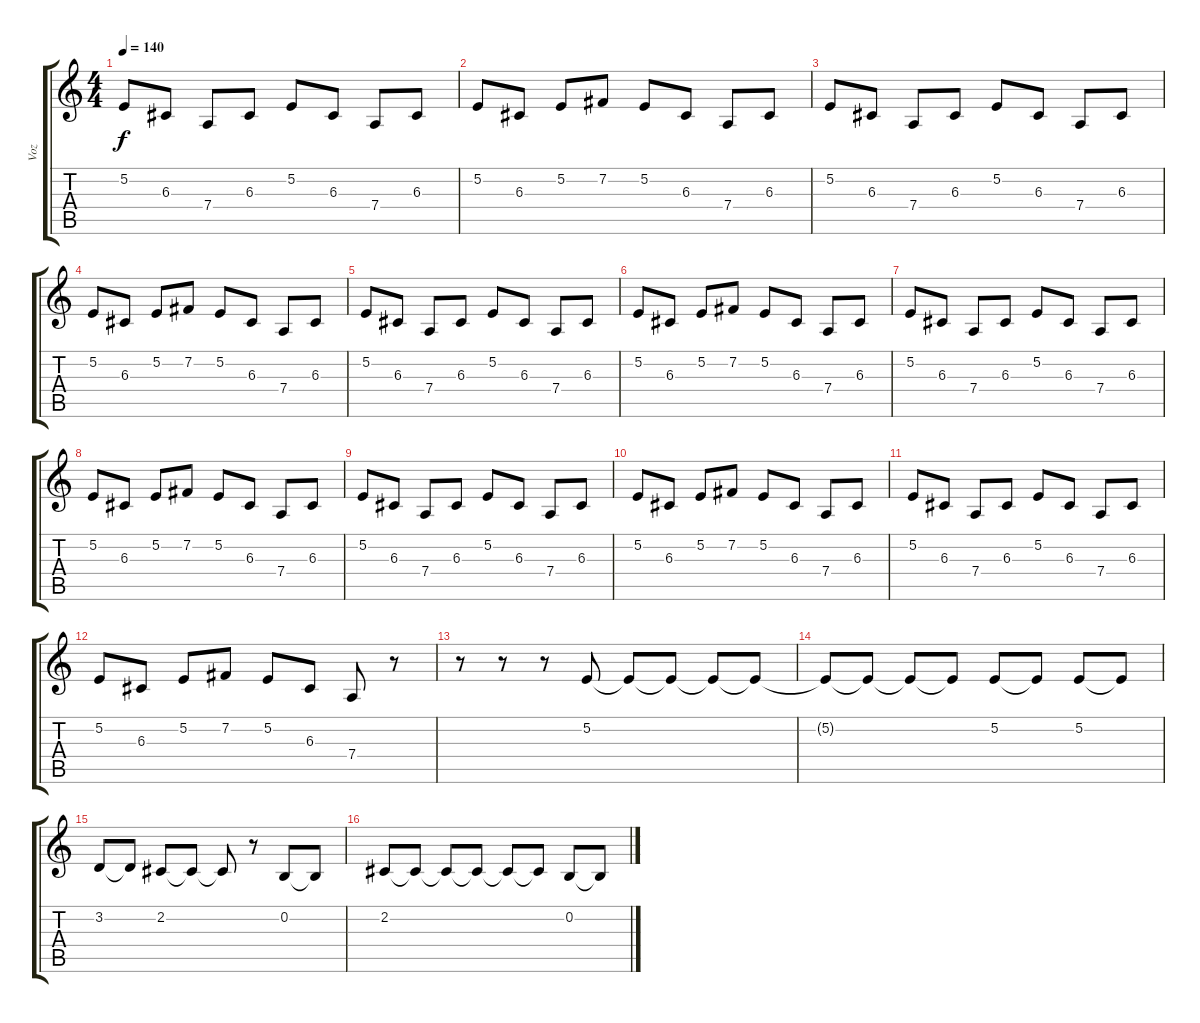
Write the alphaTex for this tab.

\track ("Voz" "Voz") {instrument oboe}
\staff {score tabs}
\tuning (E4 B3 G3 D3 A2 E2) {hide}
\ts (4 4)
\tempo 140
\clef g2
\ks c
5.2.8{dy f instrument oboe} 6.3.8 7.4.8 6.3.8 5.2.8 6.3.8 7.4.8 6.3.8 |
5.2.8 6.3.8 5.2.8 7.2.8 5.2.8 6.3.8 7.4.8 6.3.8 |
5.2.8 6.3.8 7.4.8 6.3.8 5.2.8 6.3.8 7.4.8 6.3.8 |
5.2.8 6.3.8 5.2.8 7.2.8 5.2.8 6.3.8 7.4.8 6.3.8 |
5.2.8 6.3.8 7.4.8 6.3.8 5.2.8 6.3.8 7.4.8 6.3.8 |
5.2.8 6.3.8 5.2.8 7.2.8 5.2.8 6.3.8 7.4.8 6.3.8 |
5.2.8 6.3.8 7.4.8 6.3.8 5.2.8 6.3.8 7.4.8 6.3.8 |
5.2.8 6.3.8 5.2.8 7.2.8 5.2.8 6.3.8 7.4.8 6.3.8 |
5.2.8 6.3.8 7.4.8 6.3.8 5.2.8 6.3.8 7.4.8 6.3.8 |
5.2.8 6.3.8 5.2.8 7.2.8 5.2.8 6.3.8 7.4.8 6.3.8 |
5.2.8 6.3.8 7.4.8 6.3.8 5.2.8 6.3.8 7.4.8 6.3.8 |
5.2.8 6.3.8 5.2.8 7.2.8 5.2.8 6.3.8 7.4.8 r.8 |
r.8 r.8 r.8 5.2.8 5.2{t}.8 5.2{t}.8 5.2{t}.8 5.2{t}.8 |
5.2{t}.8 5.2{t}.8 5.2{t}.8 5.2{t}.8 5.2.8 5.2{t}.8 5.2.8 5.2{t}.8 |
3.2.8 3.2{t}.8 2.2.8 2.2{t}.8 2.2{t}.8 r.8 0.2.8 0.2{t}.8 |
2.2.8 2.2{t}.8 2.2{t}.8 2.2{t}.8 2.2{t}.8 2.2{t}.8 0.2.8 0.2{t}.8
